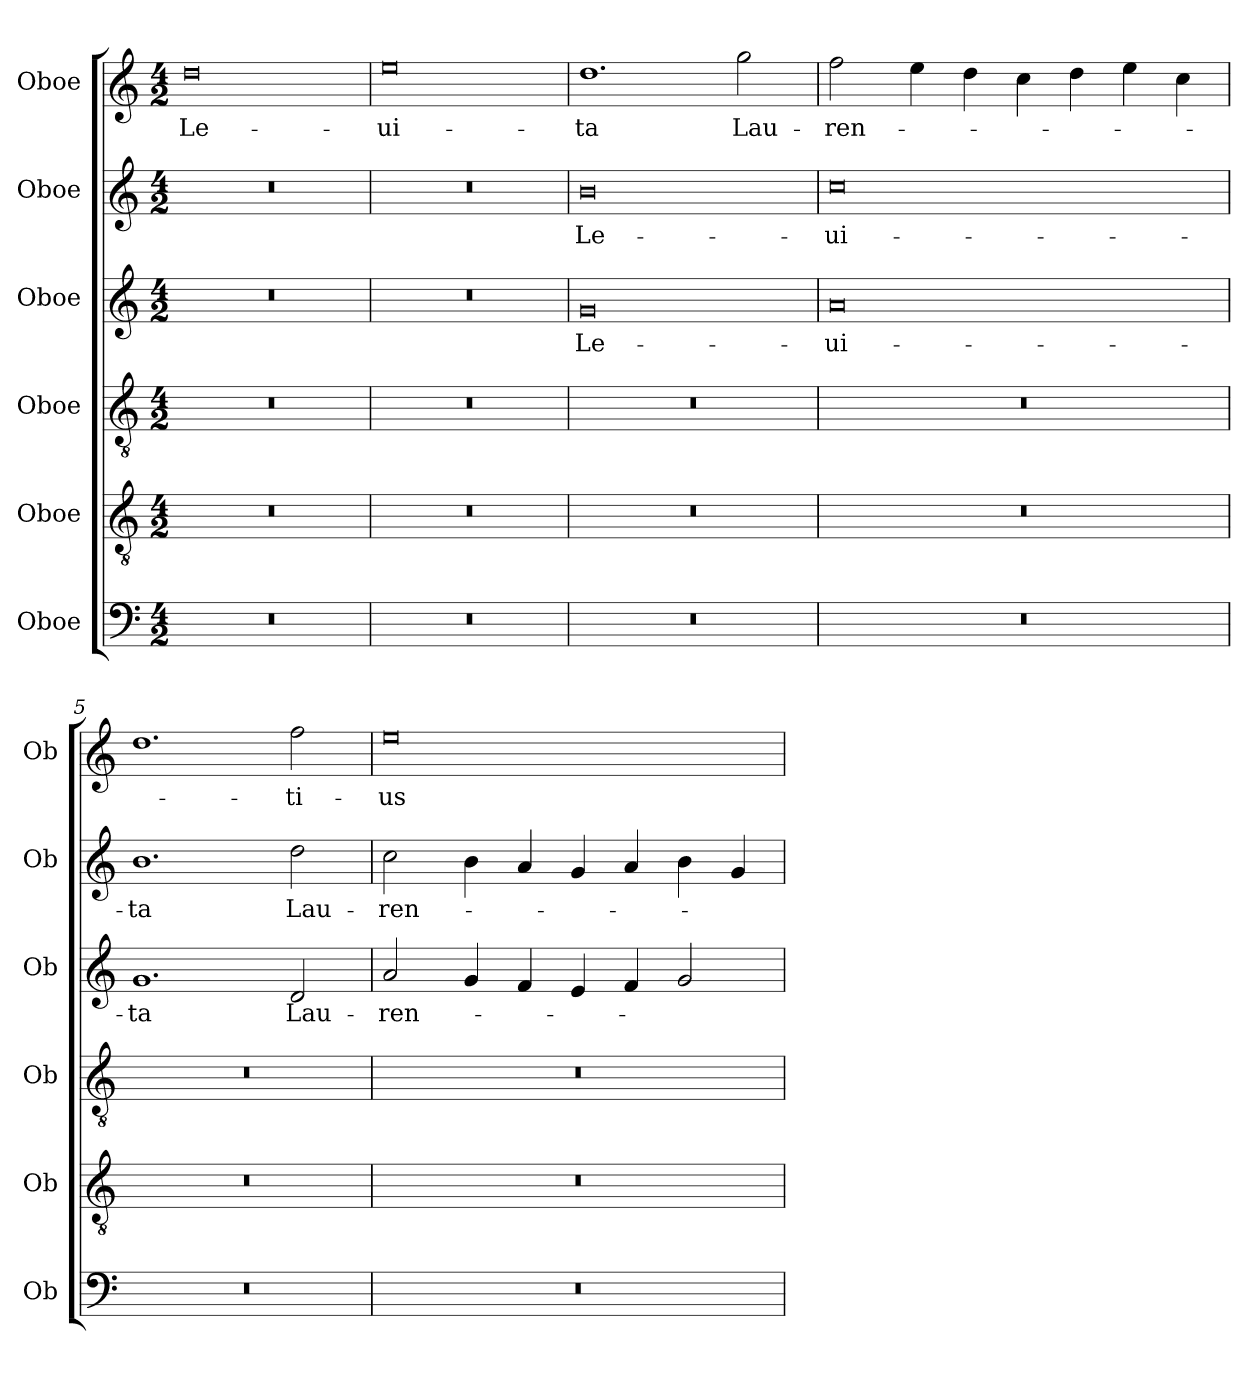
**kern	**kern	**kern	**kern	**text	**kern	**text	**kern	**text
*part6	*part5	*part4	*part3	*part3	*part2	*part2	*part1	*part1
*staff6	*staff5	*staff4	*staff3	*staff3	*staff2	*staff2	*staff1	*staff1
*I"Oboe	*I"Oboe	*I"Oboe	*I"Oboe	*	*I"Oboe	*	*I"Oboe	*
*I'Ob	*I'Ob	*I'Ob	*I'Ob	*	*I'Ob	*	*I'Ob	*
*clefF4	*clefGv2	*clefGv2	*clefG2	*	*clefG2	*	*clefG2	*
*k[]	*k[]	*k[]	*k[]	*	*k[]	*	*k[]	*
*M4/2	*M4/2	*M4/2	*M4/2	*	*M4/2	*	*M4/2	*
*MM200	*MM200	*MM200	*MM200	*	*MM200	*	*MM200	*
=1	=1	=1	=1	=1	=1	=1	=1	=1
0r	0r	0r	0r	.	0r	.	0dd	Le-
=2	=2	=2	=2	=2	=2	=2	=2	=2
0r	0r	0r	0r	.	0r	.	0ee	-ui-
=3	=3	=3	=3	=3	=3	=3	=3	=3
0r	0r	0r	0g	Le-	0b	Le-	1.dd	-ta
.	.	.	.	.	.	.	2gg\	Lau-
=4	=4	=4	=4	=4	=4	=4	=4	=4
0r	0r	0r	0a	-ui-	0cc	-ui-	2ff\	-ren-
.	.	.	.	.	.	.	4ee\	.
.	.	.	.	.	.	.	4dd\	.
.	.	.	.	.	.	.	4cc\	.
.	.	.	.	.	.	.	4dd\	.
.	.	.	.	.	.	.	4ee\	.
.	.	.	.	.	.	.	4cc\	.
=5	=5	=5	=5	=5	=5	=5	=5	=5
0r	0r	0r	1.g	-ta	1.b	-ta	1.dd	.
.	.	.	2d/	Lau-	2dd\	Lau-	2ff\	-ti-
=6	=6	=6	=6	=6	=6	=6	=6	=6
0r	0r	0r	2a/	-ren-	2cc\	-ren-	0ee	-us
.	.	.	4g/	.	4b\	.	.	.
.	.	.	4f/	.	4a/	.	.	.
.	.	.	4e/	.	4g/	.	.	.
.	.	.	4f/	.	4a/	.	.	.
.	.	.	2g/	.	4b\	.	.	.
.	.	.	.	.	4g/	.	.	.
=	=	=	=	=	=	=	=	=
*-	*-	*-	*-	*-	*-	*-	*-	*-
